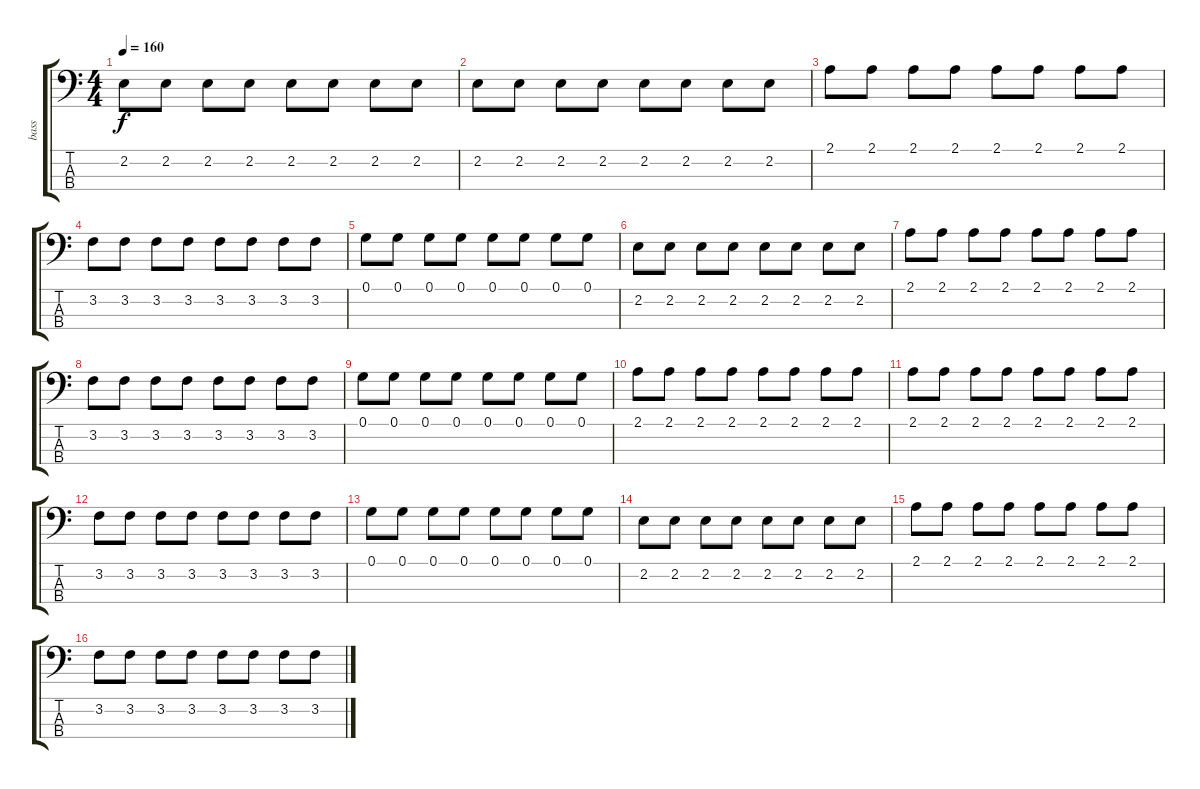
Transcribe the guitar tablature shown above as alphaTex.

\track ("bass" "bass") {instrument electricbassfinger}
\staff {score tabs}
\tuning (G2 D2 A1 E1) {hide}
\ts (4 4)
\tempo 160
\clef f4
\ks c
2.2.8{dy f} 2.2.8 2.2.8 2.2.8 2.2.8 2.2.8 2.2.8 2.2.8 |
2.2.8 2.2.8 2.2.8 2.2.8 2.2.8 2.2.8 2.2.8 2.2.8 |
2.1.8 2.1.8 2.1.8 2.1.8 2.1.8 2.1.8 2.1.8 2.1.8 |
3.2.8 3.2.8 3.2.8 3.2.8 3.2.8 3.2.8 3.2.8 3.2.8 |
0.1.8 0.1.8 0.1.8 0.1.8 0.1.8 0.1.8 0.1.8 0.1.8 |
2.2.8 2.2.8 2.2.8 2.2.8 2.2.8 2.2.8 2.2.8 2.2.8 |
2.1.8 2.1.8 2.1.8 2.1.8 2.1.8 2.1.8 2.1.8 2.1.8 |
3.2.8 3.2.8 3.2.8 3.2.8 3.2.8 3.2.8 3.2.8 3.2.8 |
0.1.8 0.1.8 0.1.8 0.1.8 0.1.8 0.1.8 0.1.8 0.1.8 |
2.1.8 2.1.8 2.1.8 2.1.8 2.1.8 2.1.8 2.1.8 2.1.8 |
2.1.8 2.1.8 2.1.8 2.1.8 2.1.8 2.1.8 2.1.8 2.1.8 |
3.2.8 3.2.8 3.2.8 3.2.8 3.2.8 3.2.8 3.2.8 3.2.8 |
0.1.8 0.1.8 0.1.8 0.1.8 0.1.8 0.1.8 0.1.8 0.1.8 |
2.2.8 2.2.8 2.2.8 2.2.8 2.2.8 2.2.8 2.2.8 2.2.8 |
2.1.8 2.1.8 2.1.8 2.1.8 2.1.8 2.1.8 2.1.8 2.1.8 |
3.2.8 3.2.8 3.2.8 3.2.8 3.2.8 3.2.8 3.2.8 3.2.8
